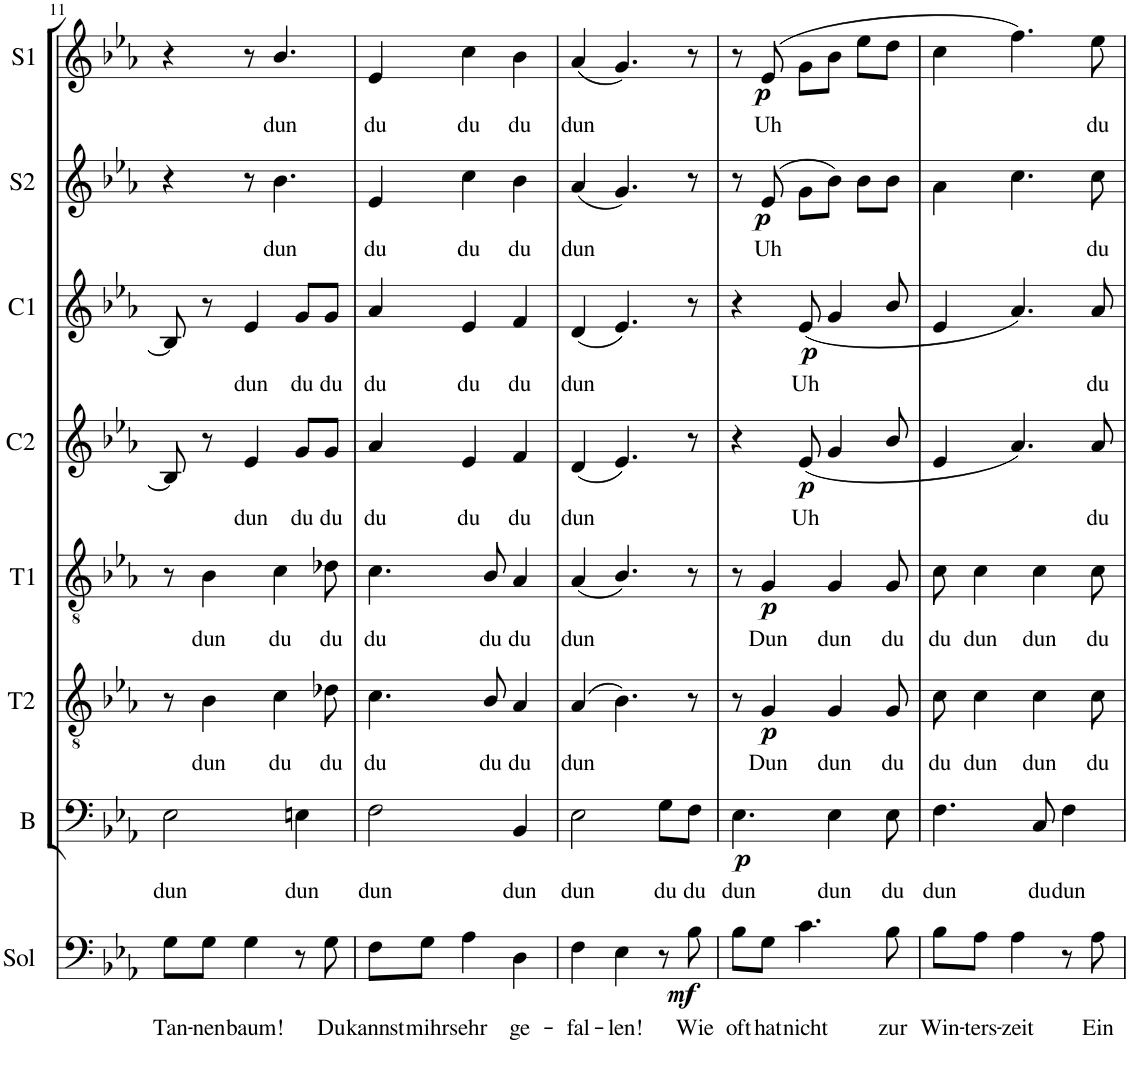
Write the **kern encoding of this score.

**kern	**text	**dynam	**kern	**text	**dynam	**kern	**text	**dynam	**kern	**text	**dynam	**kern	**text	**dynam	**kern	**text	**dynam	**kern	**text	**dynam	**kern	**text	**dynam
*part8	*part8	*part8	*part7	*part7	*part7	*part6	*part6	*part6	*part5	*part5	*part5	*part4	*part4	*part4	*part3	*part3	*part3	*part2	*part2	*part2	*part1	*part1	*part1
*staff8	*staff8	*staff8	*staff7	*staff7	*staff7	*staff6	*staff6	*staff6	*staff5	*staff5	*staff5	*staff4	*staff4	*staff4	*staff3	*staff3	*staff3	*staff2	*staff2	*staff2	*staff1	*staff1	*staff1
*I"Solo	*	*	*I"Bassi	*	*	*I"Tenori II	*	*	*I"Tenori I	*	*	*I"Contralti II	*	*	*I"Contralti I	*	*	*I"Soprani II	*	*	*I"Soprani I	*	*
*I'Sol	*	*	*I'B	*	*	*I'T2	*	*	*I'T1	*	*	*I'C2	*	*	*I'C1	*	*	*I'S2	*	*	*I'S1	*	*
!!LO:PB:g=z
*clefF4	*	*	*clefF4	*	*	*clefGv2	*	*	*clefGv2	*	*	*clefG2	*	*	*clefG2	*	*	*clefG2	*	*	*clefG2	*	*
*	*	*	*	*	*	*	*	*	*	*	*	*	*	*	*	*	*	*Trd1c2	*	*	*Trd1c2	*	*
*k[b-e-a-]	*	*	*k[b-e-a-]	*	*	*k[b-e-a-]	*	*	*k[b-e-a-]	*	*	*k[b-e-a-]	*	*	*k[b-e-a-]	*	*	*k[b-e-a-]	*	*	*k[b-e-a-]	*	*
*E-:	*	*	*E-:	*	*	*E-:	*	*	*E-:	*	*	*E-:	*	*	*E-:	*	*	*E-:	*	*	*E-:	*	*
*M3/4	*	*	*M3/4	*	*	*M3/4	*	*	*M3/4	*	*	*M3/4	*	*	*M3/4	*	*	*M3/4	*	*	*M3/4	*	*
=11	=11	=11	=11	=11	=11	=11	=11	=11	=11	=11	=11	=11	=11	=11	=11	=11	=11	=11	=11	=11	=11	=11	=11
!	!LO:LY:b	!	!	!LO:LY:b	!	!	!	!	!	!	!	!	!	!	!	!	!	!	!	!	!	!	!
8G\L	Tan-	.	2E-\	dun	.	8r	.	.	8r	.	.	8B-/]	.	.	8B-/]	.	.	4r	.	.	4r	.	.
!	!LO:LY:b	!	!	!	!	!	!LO:LY:b	!	!	!LO:LY:b	!	!	!	!	!	!	!	!	!	!	!	!	!
8G\J	-nen	.	.	.	.	4B-\	dun	.	4B-\	dun	.	8r	.	.	8r	.	.	.	.	.	.	.	.
!	!LO:LY:b	!	!	!	!	!	!	!	!	!	!	!	!LO:LY:b	!	!	!LO:LY:b	!	!	!	!	!	!	!
4G\	baum!	.	.	.	.	.	.	.	.	.	.	4e-/	dun	.	4e-/	dun	.	8r	.	.	8r	.	.
!	!	!	!	!	!	!	!LO:LY:b	!	!	!LO:LY:b	!	!	!	!	!	!	!	!	!LO:LY:b	!	!	!LO:LY:b	!
.	.	.	.	.	.	4c\	du	.	4c\	du	.	.	.	.	.	.	.	4.b-\	dun	.	4.b-/	dun	.
!	!	!	!	!LO:LY:b	!	!	!	!	!	!	!	!	!LO:LY:b	!	!	!LO:LY:b	!	!	!	!	!	!	!
8r	.	.	4En\	dun	.	.	.	.	.	.	.	8g/L	du	.	8g/L	du	.	.	.	.	.	.	.
!	!LO:LY:b	!	!	!	!	!	!LO:LY:b	!	!	!LO:LY:b	!	!	!LO:LY:b	!	!	!LO:LY:b	!	!	!	!	!	!	!
8G\	Du	.	.	.	.	8d-X\	du	.	8d-X\	du	.	8g/J	du	.	8g/J	du	.	.	.	.	.	.	.
=12	=12	=12	=12	=12	=12	=12	=12	=12	=12	=12	=12	=12	=12	=12	=12	=12	=12	=12	=12	=12	=12	=12	=12
!	!LO:LY:b	!	!	!LO:LY:b	!	!	!LO:LY:b	!	!	!LO:LY:b	!	!	!LO:LY:b	!	!	!LO:LY:b	!	!	!LO:LY:b	!	!	!LO:LY:b	!
8F\L	kannst	.	2F\	dun	.	4.c\	du	.	4.c\	du	.	4a-/	du	.	4a-/	du	.	4e-/	du	.	4e-/	du	.
!	!LO:LY:b	!	!	!	!	!	!	!	!	!	!	!	!	!	!	!	!	!	!	!	!	!	!
8G\J	mihr	.	.	.	.	.	.	.	.	.	.	.	.	.	.	.	.	.	.	.	.	.	.
!	!LO:LY:b	!	!	!	!	!	!	!	!	!	!	!	!LO:LY:b	!	!	!LO:LY:b	!	!	!LO:LY:b	!	!	!LO:LY:b	!
4A-\	sehr	.	.	.	.	.	.	.	.	.	.	4e-/	du	.	4e-/	du	.	4cc\	du	.	4cc\	du	.
!	!	!	!	!	!	!	!LO:LY:b	!	!	!LO:LY:b	!	!	!	!	!	!	!	!	!	!	!	!	!
.	.	.	.	.	.	8B-/	du	.	8B-/	du	.	.	.	.	.	.	.	.	.	.	.	.	.
!	!LO:LY:b	!	!	!LO:LY:b	!	!	!LO:LY:b	!	!	!LO:LY:b	!	!	!LO:LY:b	!	!	!LO:LY:b	!	!	!LO:LY:b	!	!	!LO:LY:b	!
4D\	ge-	.	4BB-/	dun	.	4A-/	du	.	4A-/	du	.	4f/	du	.	4f/	du	.	4b-\	du	.	4b-\	du	.
=13	=13	=13	=13	=13	=13	=13	=13	=13	=13	=13	=13	=13	=13	=13	=13	=13	=13	=13	=13	=13	=13	=13	=13
!	!LO:LY:b	!	!	!LO:LY:b	!	!	!LO:LY:b	!	!	!LO:LY:b	!	!	!LO:LY:b	!	!	!LO:LY:b	!	!	!LO:LY:b	!	!	!LO:LY:b	!
4F\	-fal-	.	2E-\	dun	.	(4A-/	dun	.	(4A-/	dun	.	(4d/	dun	.	(4d/	dun	.	(4a-/	dun	.	(4a-/	dun	.
!	!LO:LY:b	!	!	!	!	!	!	!	!	!	!	!	!	!	!	!	!	!	!	!	!	!	!
4E-\	-len!	.	.	.	.	4.B-\)	.	.	4.B-/)	.	.	4.e-/)	.	.	4.e-/)	.	.	4.g/)	.	.	4.g/)	.	.
!	!	!	!	!LO:LY:b	!	!	!	!	!	!	!	!	!	!	!	!	!	!	!	!	!	!	!
8r	.	.	8G\L	du	.	.	.	.	.	.	.	.	.	.	.	.	.	.	.	.	.	.	.
!	!LO:LY:b	!LO:DY:b	!	!LO:LY:b	!	!	!	!	!	!	!	!	!	!	!	!	!	!	!	!	!	!	!
8B-\	Wie	mf	8F\J	du	.	8r	.	.	8r	.	.	8r	.	.	8r	.	.	8r	.	.	8r	.	.
=14	=14	=14	=14	=14	=14	=14	=14	=14	=14	=14	=14	=14	=14	=14	=14	=14	=14	=14	=14	=14	=14	=14	=14
!	!LO:LY:b	!	!	!LO:LY:b	!LO:DY:b	!	!	!	!	!	!	!	!	!	!	!	!	!	!	!	!	!	!
8B-\L	oft	.	4.E-\	dun	p	8r	.	.	8r	.	.	4r	.	.	4r	.	.	8r	.	.	8r	.	.
!	!LO:LY:b	!	!	!	!	!	!LO:LY:b	!LO:DY:b	!	!LO:LY:b	!LO:DY:b	!	!	!	!	!	!	!	!LO:LY:b	!LO:DY:b	!	!LO:LY:b	!LO:DY:b
8G\J	hat	.	.	.	.	4G/	Dun	p	4G/	Dun	p	.	.	.	.	.	.	(8e-/	Uh	p	(8e-/	Uh	p
!	!LO:LY:b	!	!	!	!	!	!	!	!	!	!	!	!LO:LY:b	!LO:DY:b	!	!LO:LY:b	!LO:DY:b	!	!	!	!	!	!
4.c\	nicht	.	.	.	.	.	.	.	.	.	.	(8e-/	Uh	p	(8e-/	Uh	p	8g\L	.	.	8g\L	.	.
!	!	!	!	!LO:LY:b	!	!	!LO:LY:b	!	!	!LO:LY:b	!	!	!	!	!	!	!	!	!	!	!	!	!
.	.	.	4E-\	dun	.	4G/	dun	.	4G/	dun	.	4g/	.	.	4g/	.	.	8b-\J)	.	.	8b-\J	.	.
.	.	.	.	.	.	.	.	.	.	.	.	.	.	.	.	.	.	8b-\L	.	.	8ee-\L	.	.
!	!LO:LY:b	!	!	!LO:LY:b	!	!	!LO:LY:b	!	!	!LO:LY:b	!	!	!	!	!	!	!	!	!	!	!	!	!
8B-\	zur	.	8E-\	du	.	8G/	du	.	8G/	du	.	8b-/	.	.	8b-/	.	.	8b-\J	.	.	8dd\J	.	.
=15	=15	=15	=15	=15	=15	=15	=15	=15	=15	=15	=15	=15	=15	=15	=15	=15	=15	=15	=15	=15	=15	=15	=15
!	!LO:LY:b	!	!	!LO:LY:b	!	!	!LO:LY:b	!	!	!LO:LY:b	!	!	!	!	!	!	!	!	!	!	!	!	!
8B-\L	Win-	.	4.F\	dun	.	8c\	du	.	8c\	du	.	4e-/	.	.	4e-/	.	.	4a-\	.	.	4cc\	.	.
!	!LO:LY:b	!	!	!	!	!	!LO:LY:b	!	!	!LO:LY:b	!	!	!	!	!	!	!	!	!	!	!	!	!
8A-\J	-ters-	.	.	.	.	4c\	dun	.	4c\	dun	.	.	.	.	.	.	.	.	.	.	.	.	.
!	!LO:LY:b	!	!	!	!	!	!	!	!	!	!	!	!	!	!	!	!	!	!	!	!	!	!
4A-\	-zeit	.	.	.	.	.	.	.	.	.	.	4.a-/)	.	.	4.a-/)	.	.	4.cc\	.	.	4.ff\)	.	.
!	!	!	!	!LO:LY:b	!	!	!LO:LY:b	!	!	!LO:LY:b	!	!	!	!	!	!	!	!	!	!	!	!	!
.	.	.	8C/	du	.	4c\	dun	.	4c\	dun	.	.	.	.	.	.	.	.	.	.	.	.	.
!	!	!	!	!LO:LY:b	!	!	!	!	!	!	!	!	!	!	!	!	!	!	!	!	!	!	!
8r	.	.	4F\	dun	.	.	.	.	.	.	.	.	.	.	.	.	.	.	.	.	.	.	.
!	!LO:LY:b	!	!	!	!	!	!LO:LY:b	!	!	!LO:LY:b	!	!	!LO:LY:b	!	!	!LO:LY:b	!	!	!LO:LY:b	!	!	!LO:LY:b	!
8A-\	Ein	.	.	.	.	8c\	du	.	8c\	du	.	8a-/	du	.	8a-/	du	.	8cc\	du	.	8ee-\	du	.
=	=	=	=	=	=	=	=	=	=	=	=	=	=	=	=	=	=	=	=	=	=	=	=
*-	*-	*-	*-	*-	*-	*-	*-	*-	*-	*-	*-	*-	*-	*-	*-	*-	*-	*-	*-	*-	*-	*-	*-
